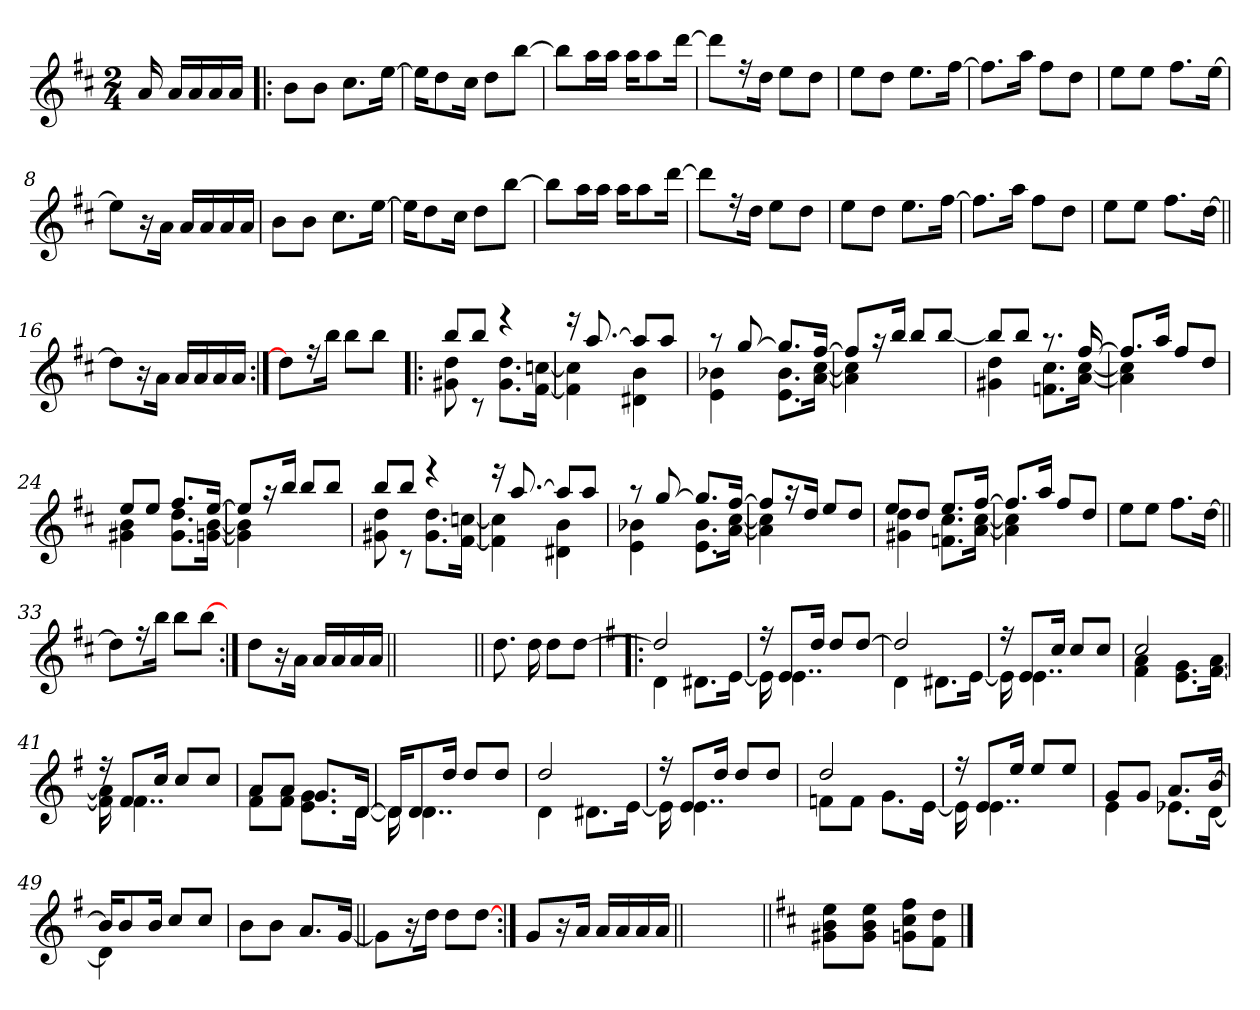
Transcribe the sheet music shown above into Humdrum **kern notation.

**kern
*part1
*staff1
*clefG2
*k[f#c#]
*D:
*M2/4
=
16a/
16a/LL
16a/
16a/
16a/JJ
=1!|:
8b\L
8b\J
8.cc#\L
[16ee\Jk
=2
16ee\KL]
8dd\
16cc#\Jk
8dd\L
[8bb\J
=3
8bb\L]
16aa\L
16aa\JJ
16aa\KL
8aa\
[16ddd\Jk
=4
8ddd\L]
16r
16dd\Jk
8ee\L
8dd\J
!!LO:LB:g=z
=5
8ee\L
8dd\J
8.ee\L
[16ff#\Jk
=6
8.ff#\L]
16aa\Jk
8ff#\L
8dd\J
=7
8ee\L
8ee\J
8.ff#\L
[16ee\Jk
=8
8ee\L]
16r
16a\Jk
16a/LL
16a/
16a/
16a/JJ
=9
8b\L
8b\J
8.cc#\L
[16ee\Jk
!!LO:LB:g=z
=10
16ee\KL]
8dd\
16cc#\Jk
8dd\L
[8bb\J
=11
8bb\L]
16aa\L
16aa\JJ
16aa\KL
8aa\
[16ddd\Jk
=12
8ddd\L]
16r
16dd\Jk
8ee\L
8dd\J
=13
8ee\L
8dd\J
8.ee\L
[16ff#\Jk
=14
8.ff#\L]
16aa\Jk
8ff#\L
8dd\J
!!LO:LB:g=z
=15
8ee\L
8ee\J
8.ff#\L
[16dd\Jk
=16||
8dd\L]
16r
16a\Jk
16a/LL
16a/
16a/
16a/JJ
=17:|!
8dd\L]
16r
16bb\Jk
8bb\L
8bb\J
=18!|:
*^
8bb/L	8g#X\ 8dd\
8bb/J	8rc
4rddd	8.g#\ 8.dd\L
.	[<16f#\ [<16ccn\Jk
=19	=19
16rddd	4f#\] 4cc\]
[>8.aa/	.
8aa/L]	4d#X\ 4b\
8aa/J	.
!!LO:LB:g=z	!!
=20	=20
8raa	4e\ 4b-X\
[>8gg/	.
8.gg/L]	8.e\ 8.b-\L
[>16ff#/Jk	[<16a\ [<16cc#\Jk
=21	=21
8ff#/L]	4a\] 4cc#\]
16raa	.
16bb/Jk	.
8bb/L	4ryy
[>8bb/J	.
=22	=22
8bb/L]	4g#X\ 4dd\
8bb/J	.
8.raa	8.fn\ 8.cc#\L
[>16ff#/	[<16a\ [<16cc#\Jk
=23	=23
8.ff#/L]	4a\] 4cc#\]
16aa/Jk	.
8ff#/L	4ryy
8dd/J	.
=24	=24
8ee/L	4g#X\ 4b\
8ee/J	.
8.ff#/L	8.g#\ 8.dd\L
[>16ee/Jk	[<16gn\ [<16b\Jk
!!LO:LB:g=z	!!
=25	=25
8ee/L]	4g\] 4b\]
16raa	.
16bb/Jk	.
8bb/L	4ryy
8bb/J	.
=26	=26
8bb/L	8g#X\ 8dd\
8bb/J	8rc
4rddd	8.g#\ 8.dd\L
.	[<16f#\ [<16ccn\Jk
=27	=27
16reee	4f#\] 4cc\]
[>8.aa/	.
8aa/L]	4d#X\ 4b\
8aa/J	.
=28	=28
8raa	4e\ 4b-X\
[>8gg/	.
8.gg/L]	8.e\ 8.b-\L
[>16ff#/Jk	[<16a\ [<16cc#\Jk
=29	=29
8ff#/L]	4a\] 4cc#\]
16raa	.
16dd/Jk	.
8ee/L	4ryy
8dd/J	.
!!LO:LB:g=z	!!
=30	=30
8ee/L	4g#X\ 4dd\
8dd/J	.
8.ee/L	8.fn\ 8.cc#\L
[>16ff#/Jk	[<16a\ [<16cc#\Jk
=31	=31
8.ff#/L]	4a\] 4cc#\]
16aa/Jk	.
8ff#/L	4ryy
8dd/J	.
*v	*v
=32
8ee\L
8ee\J
8.ff#\L
[16dd\Jk
=33||
8dd\L]
16r
16bb\Jk
8bb\L
[8bb\J
=34:|!
8dd\L
16r
16a\Jk
16a/LL
16a/
16a/
16a/JJ
=34X1||
*stria0
2ryy
!!LO:LB:g=z
=35||
*stria5
8.dd\
16dd\
8dd\L
[8dd\J
=36!|:
*k[f#]
*G:
*^
2dd/]	4d\
.	8.d#X\L
.	[<16e\Jk
=37	=37
16rff	16e\]
8e/L	4..e\
16dd/Jk	.
8dd/L	.
[>8dd/J	.
=38	=38
2dd/]	4d\
.	8.d#X\L
.	[<16e\Jk
=39	=39
16rff	16e\]
8e/L	4..e\
16cc/Jk	.
8cc/L	.
8cc/J	.
!!LO:LB:g=z	!!
=40	=40
2cc/	4f#\ 4a\
.	8.e\ 8.g\L
.	[<16f#\ [<16a\Jk
=41	=41
16rff	16f#\] 16a\]
8f#/L	4..f#\
16cc/Jk	.
8cc/L	.
8cc/J	.
=42	=42
8a/L	8f#\ 8a\L
8a/J	8f#\ 8a\J
8.g/L	8.e\ 8.g\L
[>16d/Jk	[<16d\Jk
=43	=43
16d/KL]	16d\]
8d/	4..d\
16dd/Jk	.
8dd/L	.
8dd/J	.
=44	=44
2dd/	4d\
.	8.d#X\L
.	[<16e\Jk
!!LO:LB:g=z	!!
=45	=45
16rff	16e\]
8e/L	4..e\
16dd/Jk	.
8dd/L	.
8dd/J	.
=46	=46
2dd/	8fn\L
.	8f\J
.	8.g\L
.	[<16e\Jk
=47	=47
16rff	16e\]
8e/L	4..e\
16ee/Jk	.
8ee/L	.
8ee/J	.
=48	=48
8g/L	4e\
8g/J	.
8.a/L	8.e-X\L
[>16b/Jk	[<16d\Jk
=49	=49
16b/KL]	4d\]
8b/	.
16b/Jk	.
8cc/L	4ryy
8cc/J	.
*v	*v
!!LO:LB:g=z
=50
8b\L
8b\J
8.a/L
[16g/Jk
=51||
8g\L]
16r
16dd\Jk
8dd\L
[8dd\J
=52:|!
8g/L
16r
16a/Jk
16a/LL
16a/
16a/
16a/JJ
=53||
*stria0
2ryy
=54||
*stria5
*k[f#c#]
*D:
*^
8g#X\ 8b\ 8ee\L	16ryy
.	16ryy
8g#\ 8b\ 8ee\J	16ryy
.	16ryy
8gn\ 8cc#\ 8ff#\L	8rcyy
8f#\ 8dd\J	8rcyy
*v	*v
==
*-
